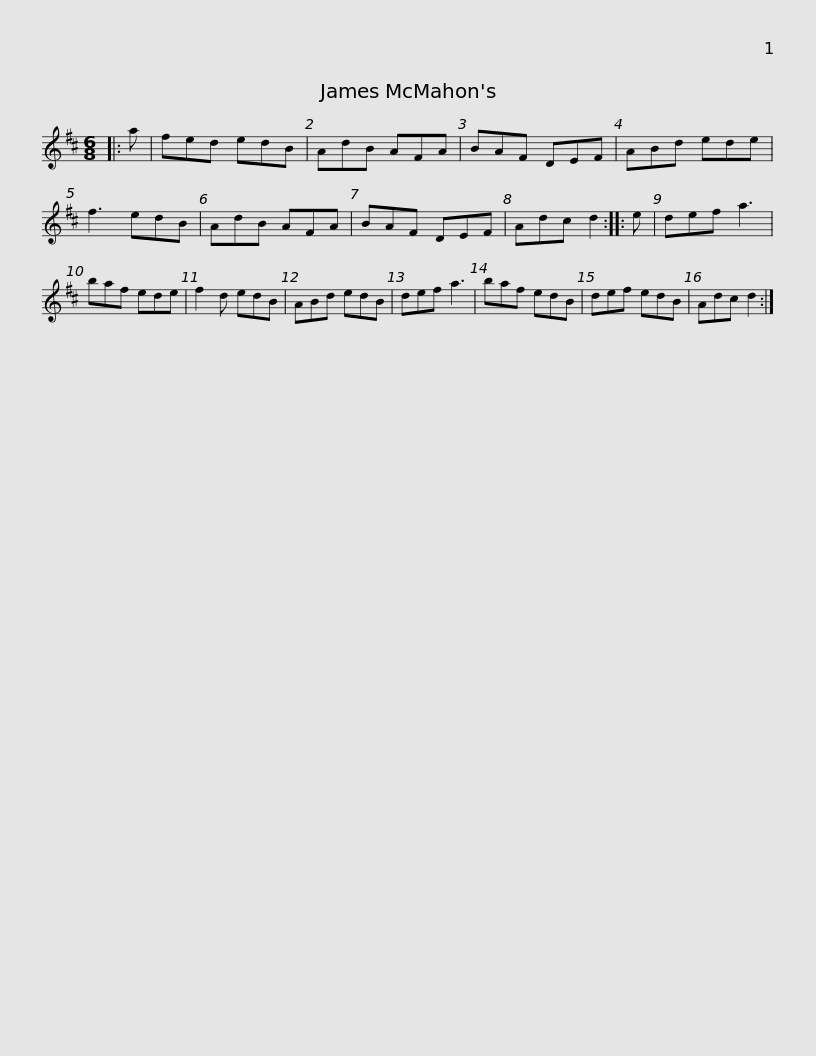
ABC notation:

X:1
L:1/8
M:6/8
I:linebreak $
K:D
V:1 treble
V:1
|: a | fed edB | AdB AFA | BAF DEF | ABd ede | %5
 f3 edB | AdB AFA | BAF DEF |$ Adc d2 :: e | %10
 def a3 | baf ede | f2 d edB | ABd edB | def a3 | %15
 baf edB |$ def edB | Adc d2 :| %18
